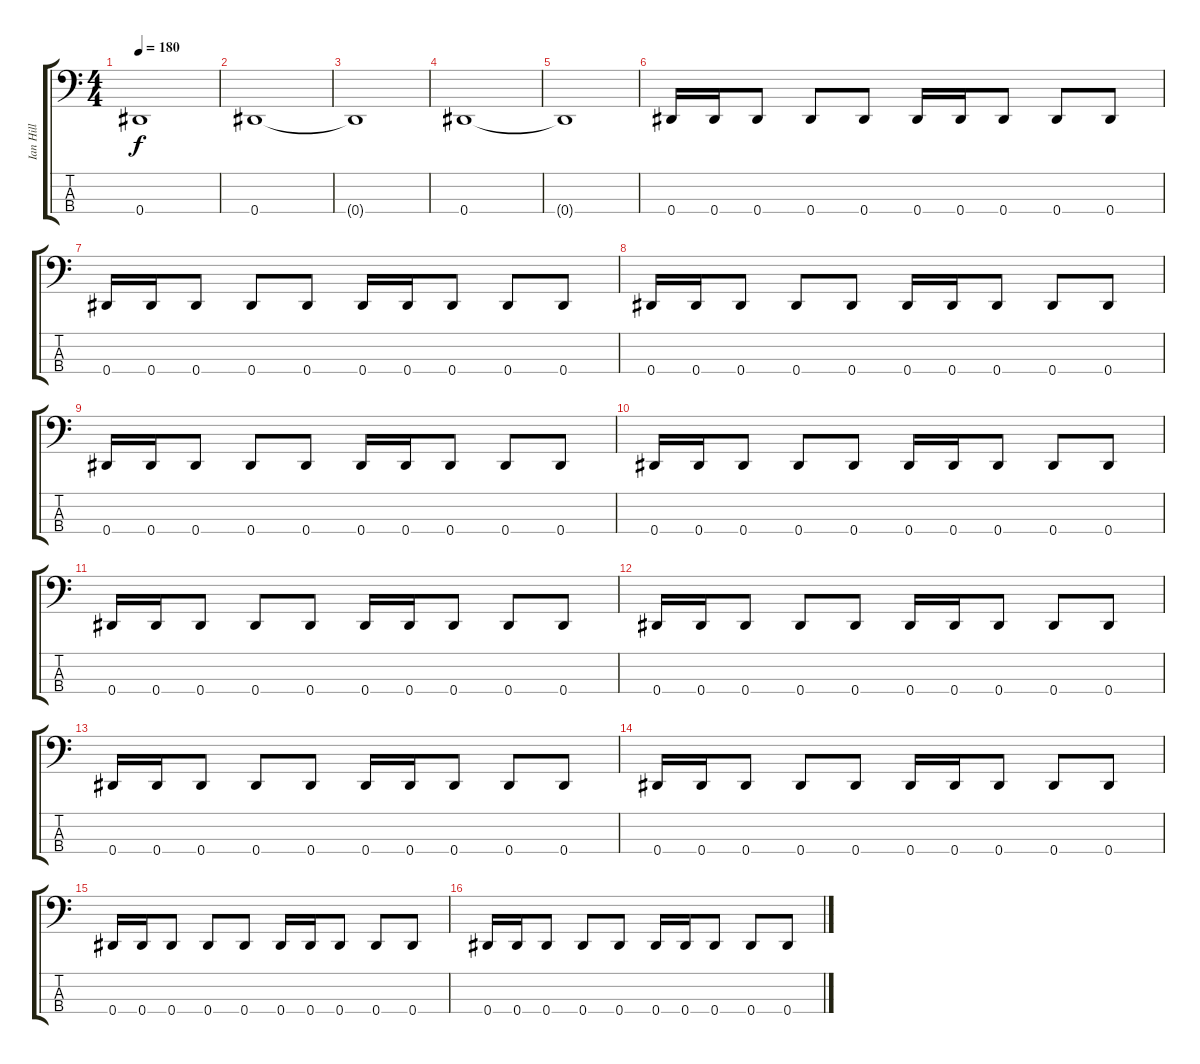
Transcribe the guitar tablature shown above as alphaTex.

\track ("Ian Hill" "Ian Hill") {instrument electricbasspick}
\staff {score tabs}
\tuning (Gb2 Eb2 Ab1 Eb1) {hide}
\ts (4 4)
\tempo 180
\clef f4
\ks c
0.4{t}.1{dy f} |
0.4.1 |
0.4{t}.1 |
0.4.1 |
0.4{t}.1 |
0.4.16 0.4.16 0.4.8 0.4.8 0.4.8 0.4.16 0.4.16 0.4.8 0.4.8 0.4.8 |
0.4.16 0.4.16 0.4.8 0.4.8 0.4.8 0.4.16 0.4.16 0.4.8 0.4.8 0.4.8 |
0.4.16 0.4.16 0.4.8 0.4.8 0.4.8 0.4.16 0.4.16 0.4.8 0.4.8 0.4.8 |
0.4.16 0.4.16 0.4.8 0.4.8 0.4.8 0.4.16 0.4.16 0.4.8 0.4.8 0.4.8 |
0.4.16 0.4.16 0.4.8 0.4.8 0.4.8 0.4.16 0.4.16 0.4.8 0.4.8 0.4.8 |
0.4.16 0.4.16 0.4.8 0.4.8 0.4.8 0.4.16 0.4.16 0.4.8 0.4.8 0.4.8 |
0.4.16 0.4.16 0.4.8 0.4.8 0.4.8 0.4.16 0.4.16 0.4.8 0.4.8 0.4.8 |
0.4.16 0.4.16 0.4.8 0.4.8 0.4.8 0.4.16 0.4.16 0.4.8 0.4.8 0.4.8 |
0.4.16 0.4.16 0.4.8 0.4.8 0.4.8 0.4.16 0.4.16 0.4.8 0.4.8 0.4.8 |
0.4.16 0.4.16 0.4.8 0.4.8 0.4.8 0.4.16 0.4.16 0.4.8 0.4.8 0.4.8 |
0.4.16 0.4.16 0.4.8 0.4.8 0.4.8 0.4.16 0.4.16 0.4.8 0.4.8 0.4.8
